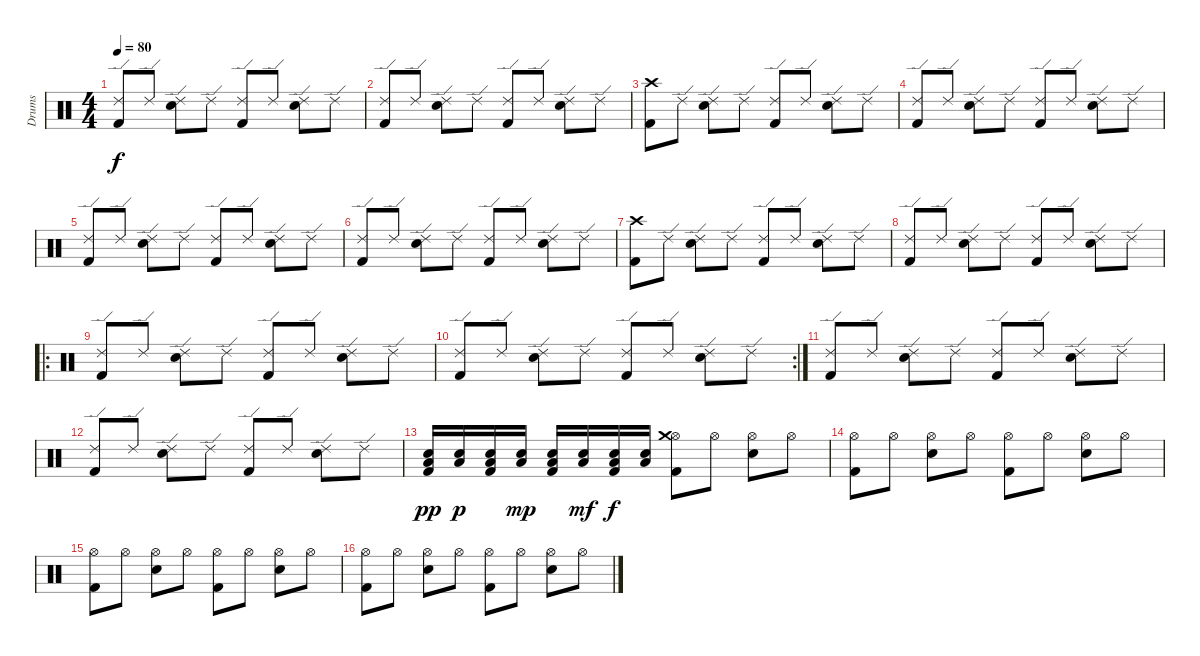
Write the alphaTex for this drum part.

\track ("Drums" "Drums") {instrument percussion}
\staff {score}
\articulation defaults
\ts (4 4)
\tempo 80
\clef neutral
\ks c
("Kick (hit) 2" "Ride (edge) 2").8{dy f} "Ride (edge) 2".8 ("Snare (hit) 2" "Ride (edge) 2").8 "Ride (edge) 2".8 ("Kick (hit) 2" "Ride (edge) 2").8 "Ride (edge) 2".8 ("Snare (hit) 2" "Ride (edge) 2").8 "Ride (edge) 2".8 |
("Kick (hit) 2" "Ride (edge) 2").8 "Ride (edge) 2".8 ("Snare (hit) 2" "Ride (edge) 2").8 "Ride (edge) 2".8 ("Kick (hit) 2" "Ride (edge) 2").8 "Ride (edge) 2".8 ("Snare (hit) 2" "Ride (edge) 2").8 "Ride (edge) 2".8 |
("Kick (hit) 2" "Crash high (hit)").8 "Ride (edge) 2".8 ("Snare (hit) 2" "Ride (edge) 2").8 "Ride (edge) 2".8 ("Kick (hit) 2" "Ride (edge) 2").8 "Ride (edge) 2".8 ("Snare (hit) 2" "Ride (edge) 2").8 "Ride (edge) 2".8 |
("Kick (hit) 2" "Ride (edge) 2").8 "Ride (edge) 2".8 ("Snare (hit) 2" "Ride (edge) 2").8 "Ride (edge) 2".8 ("Kick (hit) 2" "Ride (edge) 2").8 "Ride (edge) 2".8 ("Snare (hit) 2" "Ride (edge) 2").8 "Ride (edge) 2".8 |
("Kick (hit) 2" "Ride (edge) 2").8 "Ride (edge) 2".8 ("Snare (hit) 2" "Ride (edge) 2").8 "Ride (edge) 2".8 ("Kick (hit) 2" "Ride (edge) 2").8 "Ride (edge) 2".8 ("Snare (hit) 2" "Ride (edge) 2").8 "Ride (edge) 2".8 |
("Kick (hit) 2" "Ride (edge) 2").8 "Ride (edge) 2".8 ("Snare (hit) 2" "Ride (edge) 2").8 "Ride (edge) 2".8 ("Kick (hit) 2" "Ride (edge) 2").8 "Ride (edge) 2".8 ("Snare (hit) 2" "Ride (edge) 2").8 "Ride (edge) 2".8 |
("Kick (hit) 2" "Crash high (hit)").8 "Ride (edge) 2".8 ("Snare (hit) 2" "Ride (edge) 2").8 "Ride (edge) 2".8 ("Kick (hit) 2" "Ride (edge) 2").8 "Ride (edge) 2".8 ("Snare (hit) 2" "Ride (edge) 2").8 "Ride (edge) 2".8 |
("Kick (hit) 2" "Ride (edge) 2").8 "Ride (edge) 2".8 ("Snare (hit) 2" "Ride (edge) 2").8 "Ride (edge) 2".8 ("Kick (hit) 2" "Ride (edge) 2").8 "Ride (edge) 2".8 ("Snare (hit) 2" "Ride (edge) 2").8 "Ride (edge) 2".8 |
\ro
("Kick (hit) 2" "Ride (edge) 2").8 "Ride (edge) 2".8 ("Snare (hit) 2" "Ride (edge) 2").8 "Ride (edge) 2".8 ("Kick (hit) 2" "Ride (edge) 2").8 "Ride (edge) 2".8 ("Snare (hit) 2" "Ride (edge) 2").8 "Ride (edge) 2".8 |
\rc 2
("Kick (hit) 2" "Ride (edge) 2").8 "Ride (edge) 2".8 ("Snare (hit) 2" "Ride (edge) 2").8 "Ride (edge) 2".8 ("Kick (hit) 2" "Ride (edge) 2").8 "Ride (edge) 2".8 ("Snare (hit) 2" "Ride (edge) 2").8 "Ride (edge) 2".8 |
("Kick (hit) 2" "Ride (edge) 2").8 "Ride (edge) 2".8 ("Snare (hit) 2" "Ride (edge) 2").8 "Ride (edge) 2".8 ("Kick (hit) 2" "Ride (edge) 2").8 "Ride (edge) 2".8 ("Snare (hit) 2" "Ride (edge) 2").8 "Ride (edge) 2".8 |
("Kick (hit) 2" "Ride (edge) 2").8 "Ride (edge) 2".8 ("Snare (hit) 2" "Ride (edge) 2").8 "Ride (edge) 2".8 ("Kick (hit) 2" "Ride (edge) 2").8 "Ride (edge) 2".8 ("Snare (hit) 2" "Ride (edge) 2").8 "Ride (edge) 2".8 |
("Kick (hit) 2" "Low Floor Tom (hit)" "Snare (hit) 2").16{dy pp} ("Low Floor Tom (hit)" "Snare (hit) 2").16{dy p} ("Kick (hit) 2" "Low Floor Tom (hit)" "Snare (hit) 2").16 ("Low Floor Tom (hit)" "Snare (hit) 2").16{dy mp} ("Kick (hit) 2" "Low Floor Tom (hit)" "Snare (hit) 2").16 ("Low Floor Tom (hit)" "Snare (hit) 2").16{dy mf} ("Kick (hit) 2" "Low Floor Tom (hit)" "Snare (hit) 2").16{dy f} ("Low Floor Tom (hit)" "Snare (hit) 2").16 ("Hi-Hat (open)" "Kick (hit) 2" "Crash medium (hit)").8 "Hi-Hat (open)".8 ("Snare (hit) 2" "Hi-Hat (open)").8 "Hi-Hat (open)".8 |
("Kick (hit) 2" "Hi-Hat (open)").8 "Hi-Hat (open)".8 ("Snare (hit) 2" "Hi-Hat (open)").8 "Hi-Hat (open)".8 ("Kick (hit) 2" "Hi-Hat (open)").8 "Hi-Hat (open)".8 ("Snare (hit) 2" "Hi-Hat (open)").8 "Hi-Hat (open)".8 |
("Kick (hit) 2" "Hi-Hat (open)").8 "Hi-Hat (open)".8 ("Snare (hit) 2" "Hi-Hat (open)").8 "Hi-Hat (open)".8 ("Kick (hit) 2" "Hi-Hat (open)").8 "Hi-Hat (open)".8 ("Snare (hit) 2" "Hi-Hat (open)").8 "Hi-Hat (open)".8 |
("Kick (hit) 2" "Hi-Hat (open)").8 "Hi-Hat (open)".8 ("Snare (hit) 2" "Hi-Hat (open)").8 "Hi-Hat (open)".8 ("Kick (hit) 2" "Hi-Hat (open)").8 "Hi-Hat (open)".8 ("Snare (hit) 2" "Hi-Hat (open)").8 "Hi-Hat (open)".8
